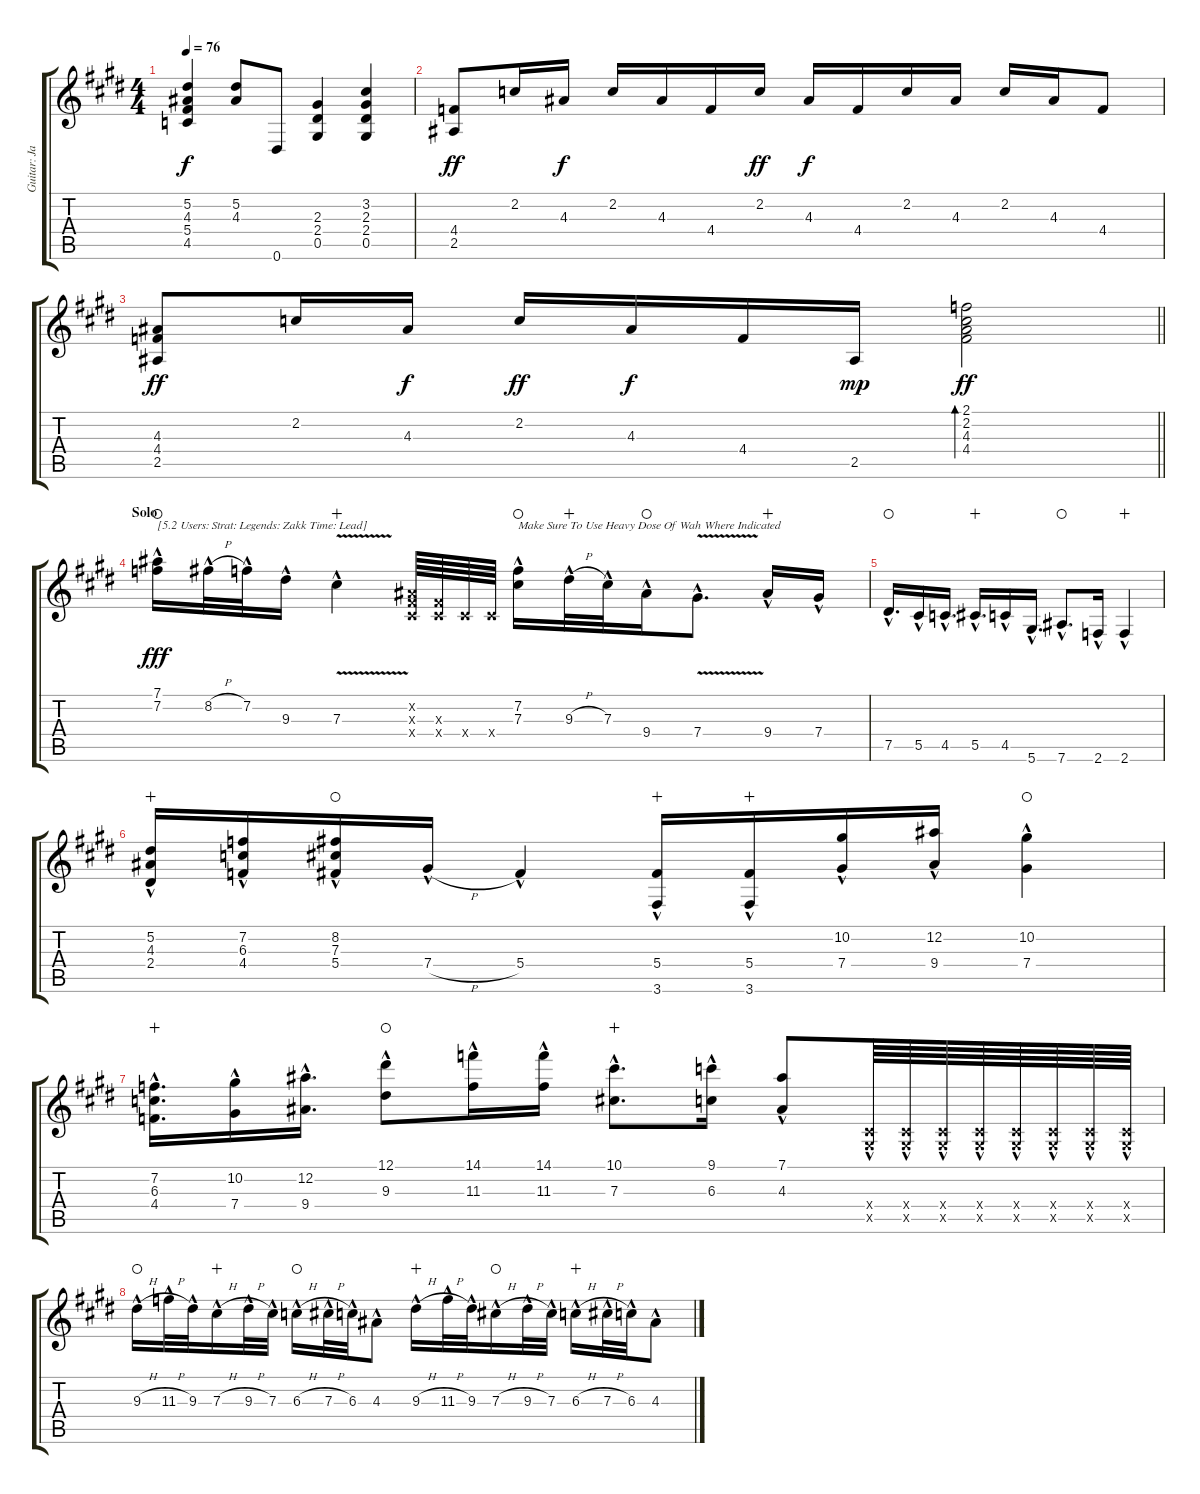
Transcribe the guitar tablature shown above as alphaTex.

\track ("Guitar: Jake" "Guitar: Ja") {instrument distortionguitar}
\staff {score tabs}
\tuning (Eb4 Bb3 Gb3 Db3 Ab2 Eb2) {hide}
\ts (4 4)
\tempo 76
\clef g2
\ks e
(5.2 4.3 5.4 4.5).4{dy f} (5.2 4.3).8 0.6.8 (2.3 2.4 0.5).4 (3.2 2.3 2.4 0.5).4 |
(4.4 2.5).8{dy ff} 2.2.16 4.3.16{dy f} 2.2.16 4.3.16 4.4.16 2.2.16{dy ff} 4.3.16{dy f} 4.4.16 2.2.16 4.3.16 2.2.16 4.3.16 4.4.8 |
\barLineRight lightlight
(4.3 4.4 2.5).8{dy ff} 2.2.16 4.3.16{dy f} 2.2.16{dy ff} 4.3.16{dy f} 4.4.16 2.5.16{dy mp} (2.1 2.2 4.3 4.4).2{bd 240 dy ff} |
\section ("" "Solo")
(7.1{hac} 7.2{hac}).16{txt "[5.2 Users: Strat: Legends: Zakk Time: Lead]" dy fff volume 13 instrument overdrivenguitar waho} 8.2{h hac}.32 7.2{hac}.32 9.3{hac}.16 7.3{v hac}.4{wahc} (0.2{x} 0.3{x} 0.4{x}).64 (0.3{x} 0.4{x}).64 0.4{x}.64 0.4{x}.64 (7.2{hac} 7.3{hac}).16{txt "Make Sure To Use Heavy Dose Of Wah Where Indicated" waho} 9.3{h hac}.32{wahc} 7.3{hac}.32 9.4{hac}.16{waho} 7.4{v hac}.8{d} 9.4{hac}.16{wahc} 7.4{hac}.16 |
7.5{hac}.16{d waho} 5.5{hac}.16 4.5{hac}.16{d} 5.5{hac}.16{d wahc} 4.5{hac}.16 5.6{hac}.16{d} 7.6{hac}.8{d waho} 2.6{hac}.16 2.6{hac}.4{wahc} |
(5.2{hac} 4.3{hac} 2.4{hac}).16{wahc} (7.2{hac} 6.3{hac} 4.4{hac}).16 (8.2{hac} 7.3{hac} 5.4{hac}).16{waho} 7.4{h hac}.16 5.4{hac}.4 (5.4{hac} 3.6{hac}).16{wahc} (5.4{hac} 3.6{hac}).16{wahc} (10.2{hac} 7.4{hac}).16 (12.2{hac} 9.4{hac}).16 (10.2{hac} 7.4{hac}).4{waho} |
(7.2{hac} 6.3{hac} 4.4{hac}).16{d wahc} (10.2{hac} 7.4{hac}).16 (12.2{hac} 9.4{hac}).16{d} (12.1{hac} 9.3{hac}).8{waho} (14.1{hac} 11.3{hac}).16 (14.1{hac} 11.3{hac}).16 (10.1{hac} 7.3{hac}).8{d wahc} (9.1{hac} 6.3{hac}).16 (7.1{hac} 4.3{hac}).8 (0.4{hac x} 0.5{hac x}).64 (0.4{hac x} 0.5{hac x}).64 (0.4{hac x} 0.5{hac x}).64 (0.4{hac x} 0.5{hac x}).64 (0.4{hac x} 0.5{hac x}).64 (0.4{hac x} 0.5{hac x}).64 (0.4{hac x} 0.5{hac x}).64 (0.4{hac x} 0.5{hac x}).64 |
9.3{h hac}.16{waho} 11.3{h hac}.32 9.3{hac}.32 7.3{h hac}.16{wahc} 9.3{h hac}.32 7.3{hac}.32 6.3{h hac}.16{waho} 7.3{h hac}.32 6.3{hac}.32 4.3{hac}.8 9.3{h hac}.16{wahc} 11.3{h hac}.32 9.3{hac}.32 7.3{h hac}.16{waho} 9.3{h hac}.32 7.3{hac}.32 6.3{h hac}.16{wahc} 7.3{h hac}.32 6.3{hac}.32 4.3{hac}.8
